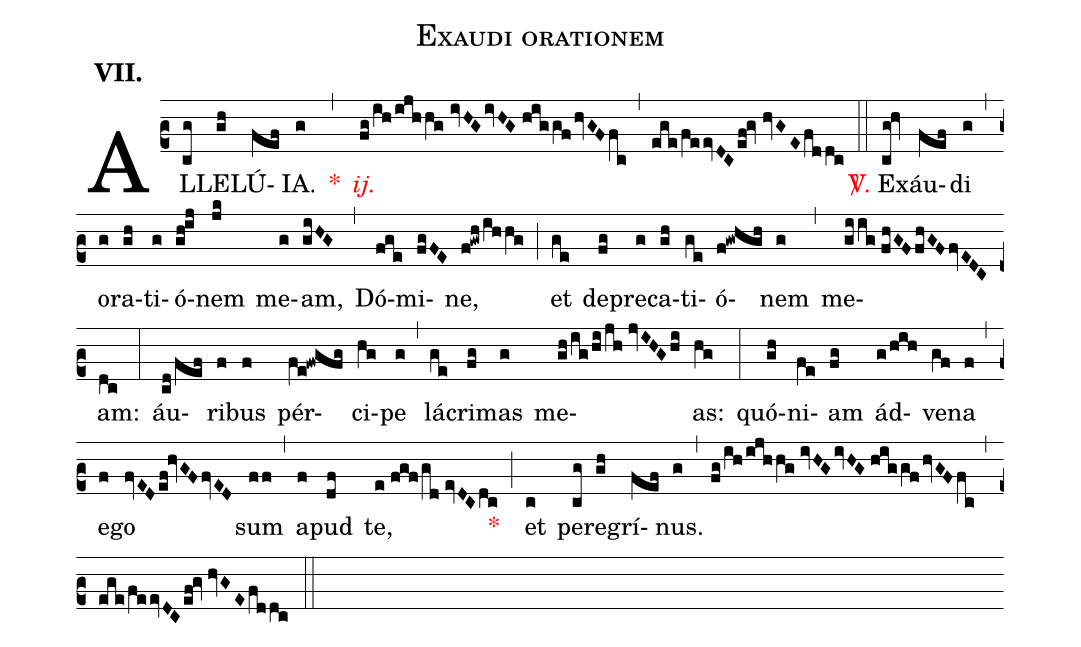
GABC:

name:Exaudi orationem;
mode:VII.;
office-part:Alleluia;
%%
(c2) AL(cg)LE(gh)LÚ(fef)IA.(g) <v>\red{*}</v>(,) <v>\redit{ij.}</v>(fg/ih/ijhhg//ivHGivHG//higgf/hvGFfc) (,) (ege/feevDCef!gv//hvGE/fddc) (::) <v>\red{\Vbar.}</v> Ex(cg!hv)áu(fef)di(g) (,) o(g)ra(gh)ti(g)ó(gh!ij)nem(jk) me(g)am,(giHG) (,) Dó(fge)mi(fgFE)ne,(f!gwh/ihhg) (;) et(ge) de(fg)pre(g)ca(gh)ti(ge)ó(f!gwhgh)nem(g) (,) me(giig//fhGFfhGFfvEDC)am:(dc) (:) áu(cd/fef)ri(f)bus(f) pér(fe!fwgfg)ci(hg)pe(g) (,) lá(ge)cri(fg)mas(g) me(gh/ig/hi/jh//jvIHG/hi)as:(hg) (:) quó(gh)ni(fe)am(fg) ád(g/hih)ve(gf)na(f) (,) e(f)go(fvEDef!hvGFfvED) sum(ff) (,) a(f)pud(df) te,(e//fgf/gd//evDCdc) <v>\red{*}</v>(;) et(c) pe(cg)re(gh)grí(fef)nus.(g) (,) (fg/ih/ijhhg//ivHGivHG//higgf/hvGFfc) (,) (ege/feevDCef!gv//hvGEfddc) (::)
